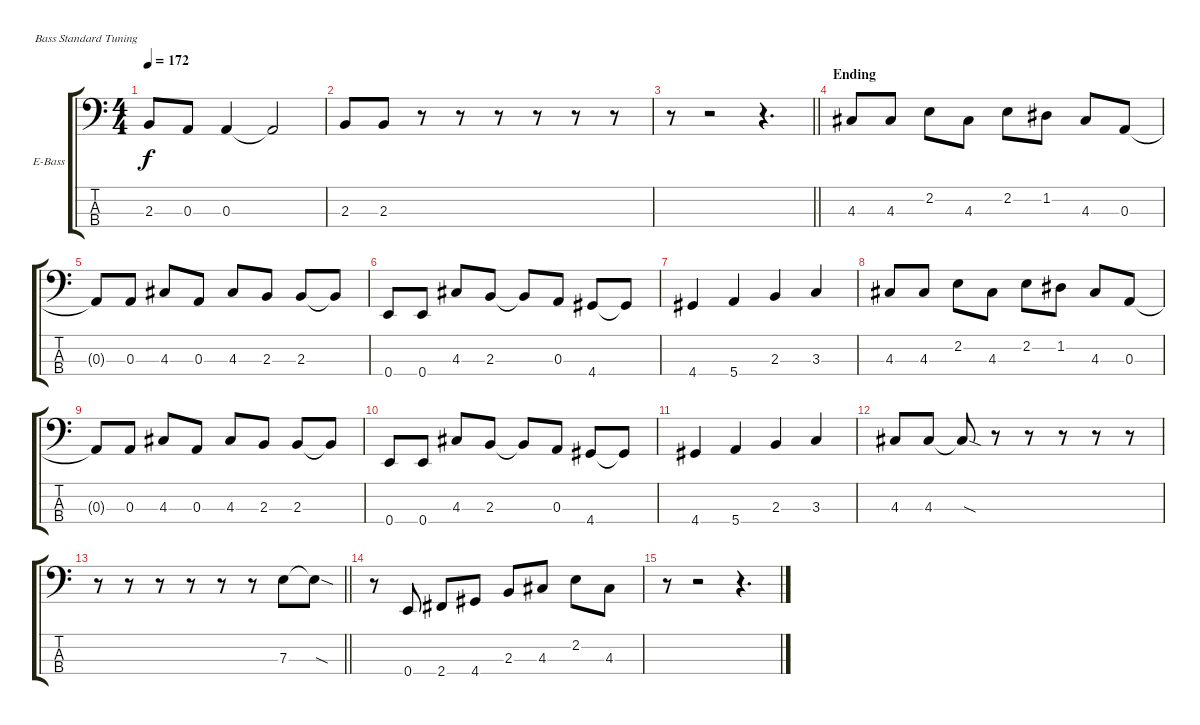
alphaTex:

\bracketExtendMode groupsimilarinstruments
\firstSystemTrackNameOrientation horizontal
\otherSystemsTrackNameOrientation horizontal
\track ("Bass" "E-Bass") {instrument electricbasspick}
\staff {score tabs}
\tuning (G2 D2 A1 E1)
\ts (4 4)
\tempo 172
\clef f4
\ks c
2.3{t}.8{dy f} 0.3.8 0.3.4 0.3{t}.2 |
2.3.8 2.3.8 r.8 r.8 r.8 r.8 r.8 r.8 |
\barLineRight lightlight
r.8 r.2 r.4{d} |
\section ("" "Ending")
4.3.8 4.3.8 2.2.8 4.3.8 2.2.8 1.2.8 4.3.8 0.3.8 |
0.3{t}.8 0.3.8 4.3.8 0.3.8 4.3.8 2.3.8 2.3.8 2.3{t}.8 |
0.4.8 0.4.8 4.3.8 2.3.8 2.3{t}.8 0.3.8 4.4.8 4.4{t}.8 |
4.4.4 5.4.4 2.3.4 3.3.4 |
4.3.8 4.3.8 2.2.8 4.3.8 2.2.8 1.2.8 4.3.8 0.3.8 |
0.3{t}.8 0.3.8 4.3.8 0.3.8 4.3.8 2.3.8 2.3.8 2.3{t}.8 |
0.4.8 0.4.8 4.3.8 2.3.8 2.3{t}.8 0.3.8 4.4.8 4.4{t}.8 |
4.4.4 5.4.4 2.3.4 3.3.4 |
4.3.8 4.3.8 4.3{sod t}.8 r.8 r.8 r.8 r.8 r.8 |
\barLineRight lightlight
r.8 r.8 r.8 r.8 r.8 r.8 7.3.8 7.3{sod t}.8 |
r.8 0.4.8 2.4.8 4.4.8 2.3.8 4.3.8 2.2.8 4.3.8 |
r.8 r.2 r.4{d}
